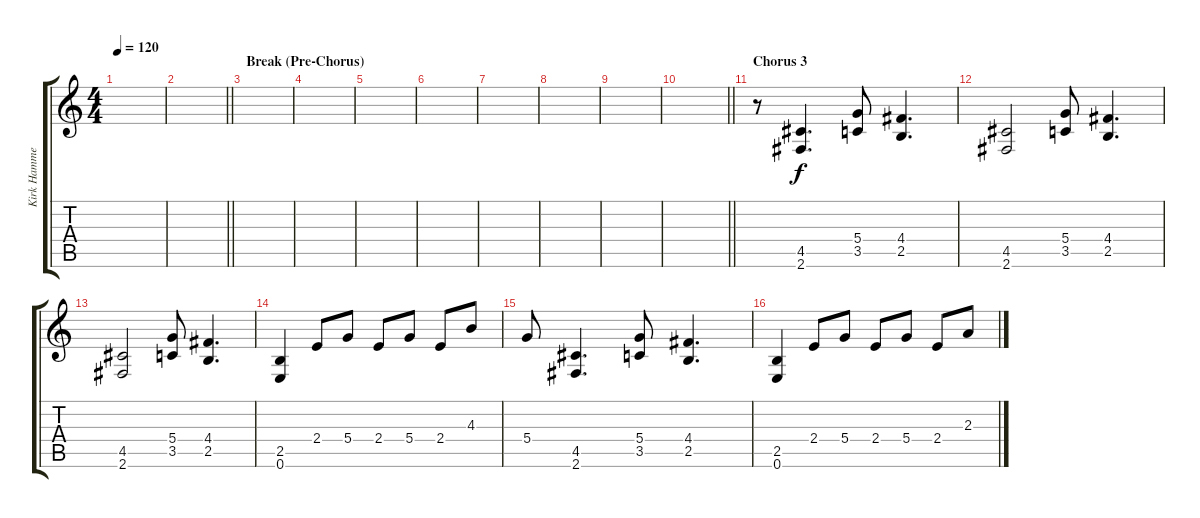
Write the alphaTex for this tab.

\track ("Kirk Hammet" "Kirk Hamme") {instrument distortionguitar}
\staff {score tabs}
\tuning (E4 B3 G3 D3 A2 E2) {hide}
\ts (4 4)
\tempo 120
\clef g2
\ks c
|
\barLineRight lightlight
|
\section ("" "Break (Pre-Chorus)")
|
|
|
|
|
|
|
\barLineRight lightlight
|
\section ("" "Chorus 3")
r.8 (4.5 2.6).4{d} (5.4 3.5).8 (4.4 2.5).4{d} |
(4.5 2.6).2 (5.4 3.5).8 (4.4 2.5).4{d} |
(4.5 2.6).2 (5.4 3.5).8 (4.4 2.5).4{d} |
(2.5 0.6).4 2.4.8 5.4.8 2.4.8 5.4.8 2.4.8 4.3.8 |
5.4.8 (4.5 2.6).4{d} (5.4 3.5).8 (4.4 2.5).4{d} |
(2.5 0.6).4 2.4.8 5.4.8 2.4.8 5.4.8 2.4.8 2.3.8
